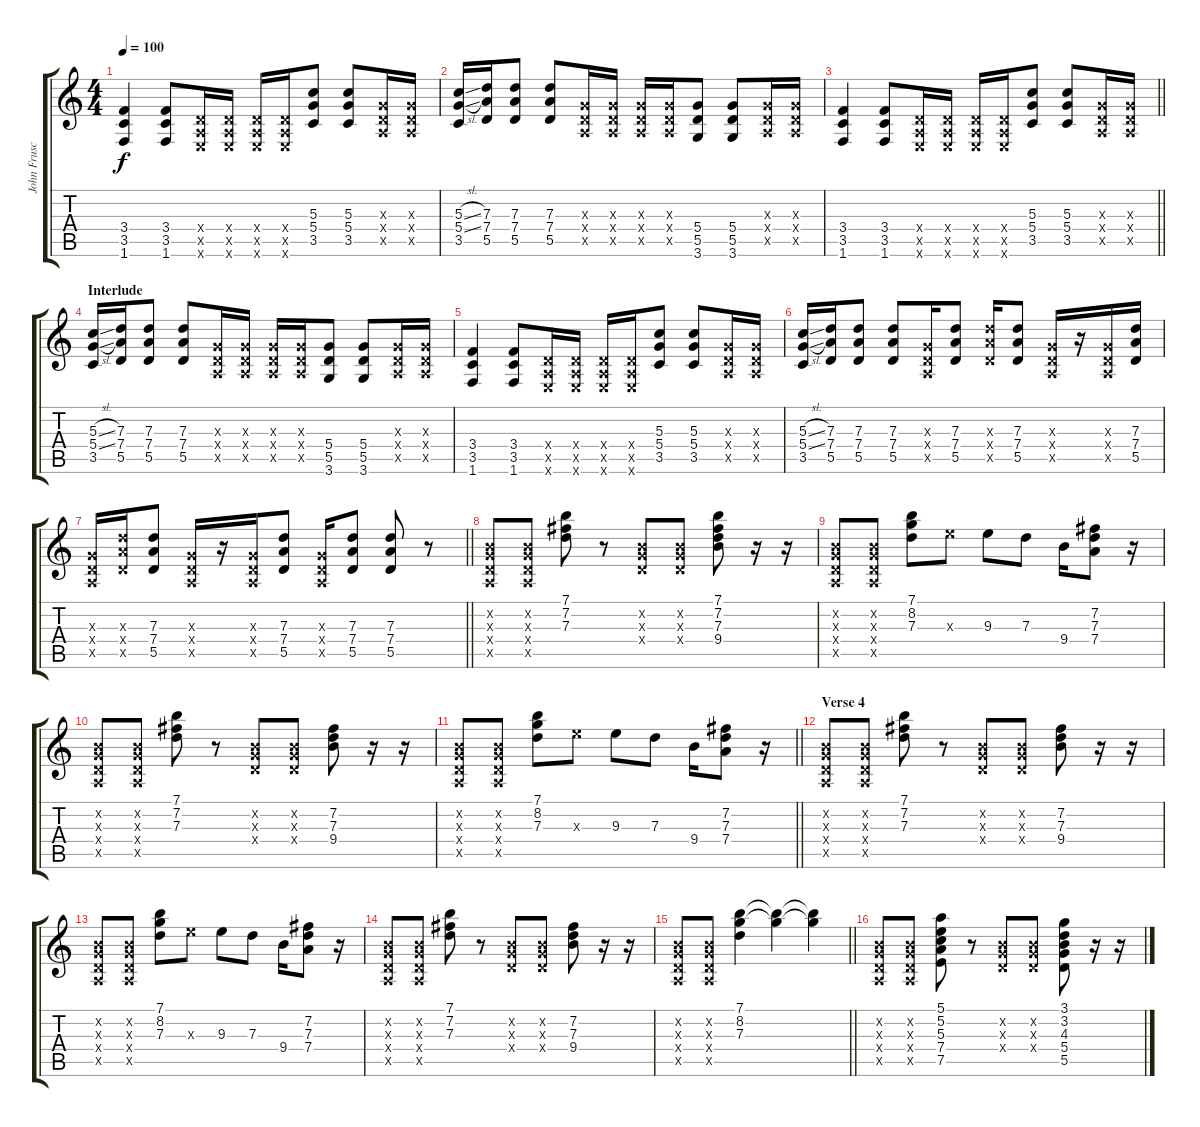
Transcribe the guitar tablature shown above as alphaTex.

\track ("John Frusciante - Rythem " "John Frusc") {instrument electricguitarclean}
\staff {score tabs}
\tuning (E4 B3 G3 D3 A2 E2) {hide}
\ts (4 4)
\tempo 100
\clef g2
\ks c
(3.4 3.5 1.6).4{dy f} (3.4 3.5 1.6).8 (0.4{x} 0.5{x} 0.6{x}).16 (0.4{x} 0.5{x} 0.6{x}).16 (0.4{x} 0.5{x} 0.6{x}).16 (0.4{x} 0.5{x} 0.6{x}).16 (5.3 5.4 3.5).8 (5.3 5.4 3.5).8 (0.3{x} 0.4{x} 0.5{x}).16 (0.3{x} 0.4{x} 0.5{x}).16 |
(5.3{sl} 5.4{sl} 3.5).16 (7.3 7.4 5.5).16 (7.3 7.4 5.5).8 (7.3 7.4 5.5).8 (0.3{x} 0.4{x} 0.5{x}).16 (0.3{x} 0.4{x} 0.5{x}).16 (0.3{x} 0.4{x} 0.5{x}).16 (0.3{x} 0.4{x} 0.5{x}).16 (5.4 5.5 3.6).8 (5.4 5.5 3.6).8 (0.3{x} 0.4{x} 0.5{x}).16 (0.3{x} 0.4{x} 0.5{x}).16 |
\barLineRight lightlight
(3.4 3.5 1.6).4 (3.4 3.5 1.6).8 (0.4{x} 0.5{x} 0.6{x}).16 (0.4{x} 0.5{x} 0.6{x}).16 (0.4{x} 0.5{x} 0.6{x}).16 (0.4{x} 0.5{x} 0.6{x}).16 (5.3 5.4 3.5).8 (5.3 5.4 3.5).8 (0.3{x} 0.4{x} 0.5{x}).16 (0.3{x} 0.4{x} 0.5{x}).16 |
\section ("" "Interlude")
(5.3{sl} 5.4{sl} 3.5).16 (7.3 7.4 5.5).16 (7.3 7.4 5.5).8 (7.3 7.4 5.5).8 (0.3{x} 0.4{x} 0.5{x}).16 (0.3{x} 0.4{x} 0.5{x}).16 (0.3{x} 0.4{x} 0.5{x}).16 (0.3{x} 0.4{x} 0.5{x}).16 (5.4 5.5 3.6).8 (5.4 5.5 3.6).8 (0.3{x} 0.4{x} 0.5{x}).16 (0.3{x} 0.4{x} 0.5{x}).16 |
(3.4 3.5 1.6).4 (3.4 3.5 1.6).8 (0.4{x} 0.5{x} 0.6{x}).16 (0.4{x} 0.5{x} 0.6{x}).16 (0.4{x} 0.5{x} 0.6{x}).16 (0.4{x} 0.5{x} 0.6{x}).16 (5.3 5.4 3.5).8 (5.3 5.4 3.5).8 (0.3{x} 0.4{x} 0.5{x}).16 (0.3{x} 0.4{x} 0.5{x}).16 |
(5.3{sl} 5.4{sl} 3.5).16 (7.3 7.4 5.5).16 (7.3 7.4 5.5).8 (7.3 7.4 5.5).8 (0.3{x} 0.4{x} 0.5{x}).16 (7.3 7.4 5.5).8 (7.3{x} 7.4{x} 5.5{x}).16 (7.3 7.4 5.5).8 (0.3{x} 0.4{x} 0.5{x}).16 r.16 (0.3{x} 0.4{x} 0.5{x}).16 (7.3 7.4 5.5).16 |
\barLineRight lightlight
(0.3{x} 0.4{x} 0.5{x}).16 (7.3{x} 7.4{x} 5.5{x}).16 (7.3 7.4 5.5).8 (0.3{x} 0.4{x} 0.5{x}).16 r.16 (0.3{x} 0.4{x} 0.5{x}).16 (7.3 7.4 5.5).8 (0.3{x} 0.4{x} 0.5{x}).16 (7.3 7.4 5.5).8 (7.3 7.4 5.5).8 r.8 |
(0.2{x} 0.3{x} 0.4{x} 0.5{x}).8{instrument electricguitarclean} (0.2{x} 0.3{x} 0.4{x} 0.5{x}).8 (7.1 7.2 7.3).8 r.8 (0.2{x} 0.3{x} 0.4{x}).8 (0.2{x} 0.3{x} 0.4{x}).8 (7.1 7.2 7.3 9.4).8 r.16 r.16 |
(0.2{x} 0.3{x} 0.4{x} 0.5{x}).8 (0.2{x} 0.3{x} 0.4{x} 0.5{x}).8 (7.1 8.2 7.3).8 9.3{x}.8 9.3.8 7.3.8 9.4.16 (7.2 7.3 7.4).8 r.16 |
(0.2{x} 0.3{x} 0.4{x} 0.5{x}).8 (0.2{x} 0.3{x} 0.4{x} 0.5{x}).8 (7.1 7.2 7.3).8 r.8 (0.2{x} 0.3{x} 0.4{x}).8 (0.2{x} 0.3{x} 0.4{x}).8 (7.2 7.3 9.4).8 r.16 r.16 |
\barLineRight lightlight
(0.2{x} 0.3{x} 0.4{x} 0.5{x}).8 (0.2{x} 0.3{x} 0.4{x} 0.5{x}).8 (7.1 8.2 7.3).8 9.3{x}.8 9.3.8 7.3.8 9.4.16 (7.2 7.3 7.4).8 r.16 |
\section ("" "Verse 4")
(0.2{x} 0.3{x} 0.4{x} 0.5{x}).8 (0.2{x} 0.3{x} 0.4{x} 0.5{x}).8 (7.1 7.2 7.3).8 r.8 (0.2{x} 0.3{x} 0.4{x}).8 (0.2{x} 0.3{x} 0.4{x}).8 (7.2 7.3 9.4).8 r.16 r.16 |
(0.2{x} 0.3{x} 0.4{x} 0.5{x}).8 (0.2{x} 0.3{x} 0.4{x} 0.5{x}).8 (7.1 8.2 7.3).8 9.3{x}.8 9.3.8 7.3.8 9.4.16 (7.2 7.3 7.4).8 r.16 |
(0.2{x} 0.3{x} 0.4{x} 0.5{x}).8 (0.2{x} 0.3{x} 0.4{x} 0.5{x}).8 (7.1 7.2 7.3).8 r.8 (0.2{x} 0.3{x} 0.4{x}).8 (0.2{x} 0.3{x} 0.4{x}).8 (7.2 7.3 9.4).8 r.16 r.16 |
\barLineRight lightlight
(0.2{x} 0.3{x} 0.4{x} 0.5{x}).8 (0.2{x} 0.3{x} 0.4{x} 0.5{x}).8 (7.1 8.2 7.3).4 (7.1{t} 8.2{t}).4 (7.1{t} 8.2{t}).4 |
(0.2{x} 0.3{x} 0.4{x} 0.5{x}).8 (0.2{x} 0.3{x} 0.4{x} 0.5{x}).8 (5.1 5.2 5.3 7.4 7.5).8 r.8 (0.2{x} 0.3{x} 0.4{x}).8 (0.2{x} 0.3{x} 0.4{x}).8 (3.1 3.2 4.3 5.4 5.5).8 r.16 r.16
